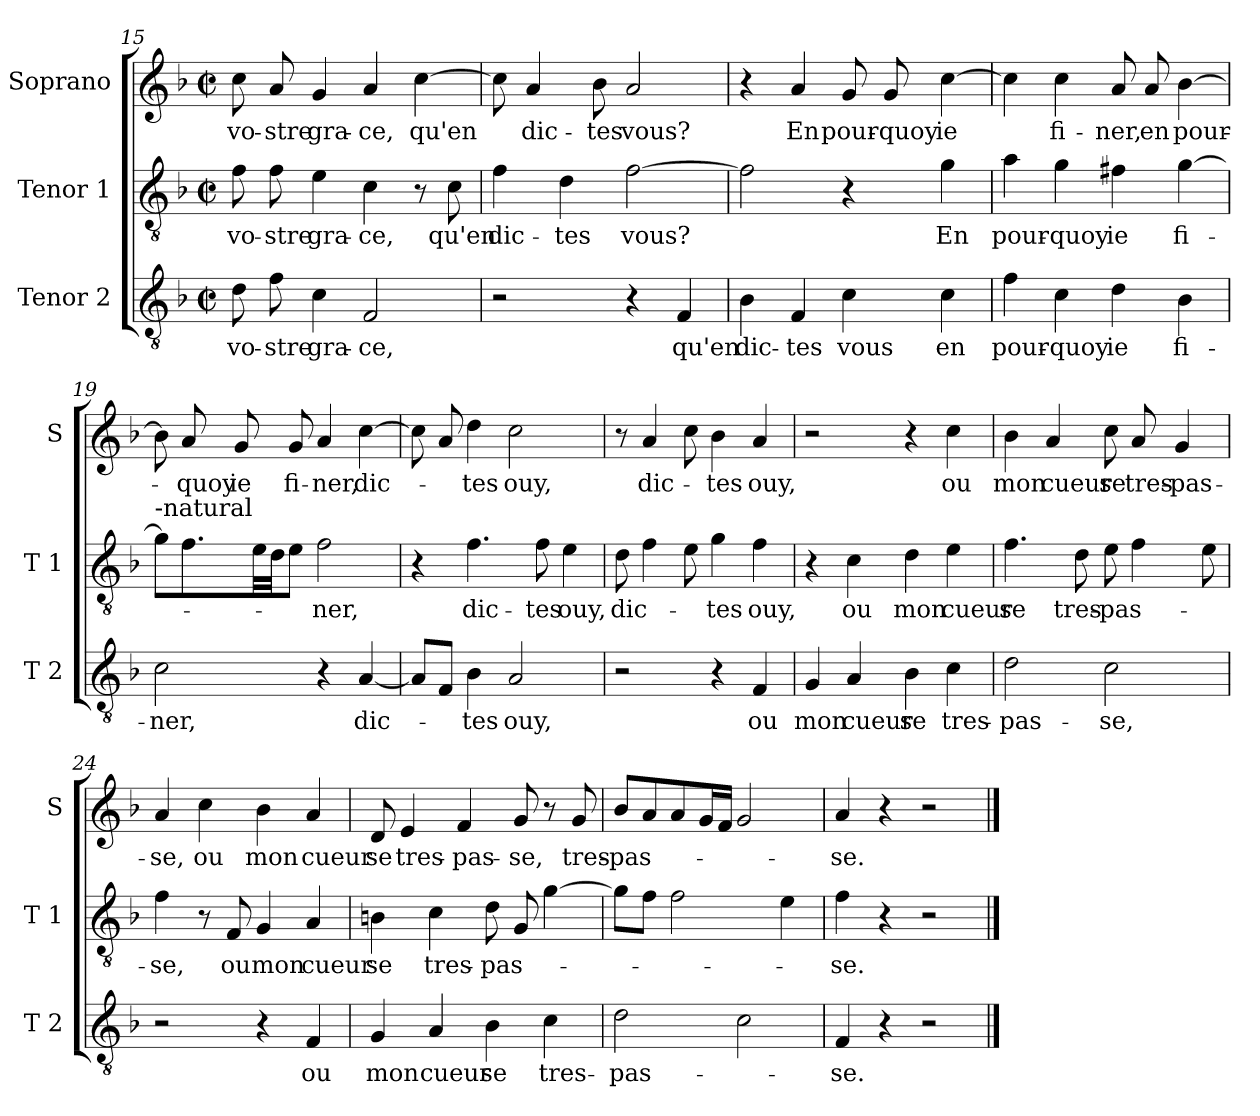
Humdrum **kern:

**kern	**text	**kern	**text	**kern	**text
*part3	*part3	*part2	*part2	*part1	*part1
*staff3	*staff3	*staff2	*staff2	*staff1	*staff1
*I"Tenor 2	*	*I"Tenor 1	*	*I"Soprano	*
*I'T 2	*	*I'T 1	*	*I'S	*
*clefGv2	*	*clefGv2	*	*clefG2	*
*k[b-]	*	*k[b-]	*	*k[b-]	*
*F:	*	*F:	*	*F:	*
*M2/2	*	*M2/2	*	*M2/2	*
*met(c|)	*	*met(c|)	*	*met(c|)	*
=15	=15	=15	=15	=15	=15
!	!LO:LY:b	!	!LO:LY:b	!	!LO:LY:b
8d\	vo-	8f\	vo-	8cc\	vo-
!	!LO:LY:b	!	!LO:LY:b	!	!LO:LY:b
8f\	-stre	8f\	-stre	8a/	-stre
!	!LO:LY:b	!	!LO:LY:b	!	!LO:LY:b
4c\	gra-	4e\	gra-	4g/	gra-
!	!LO:LY:b	!	!LO:LY:b	!	!LO:LY:b
2F/	-ce,	4c\	-ce,	4a/	-ce,
!	!	!	!	!	!LO:LY:b
.	.	8r	.	[4cc\	qu'en
!	!	!	!LO:LY:b	!	!
.	.	8c\	qu'en	.	.
!!LO:LB:g=z
=16	=16	=16	=16	=16	=16
!	!	!	!LO:LY:b	!	!
2r	.	4f\	dic-	8cc\]	.
!	!	!	!	!	!LO:LY:b
.	.	.	.	4a/	dic-
!	!	!	!LO:LY:b	!	!
.	.	4d\	-tes	.	.
!	!	!	!	!	!LO:LY:b
.	.	.	.	8b-\	-tes
!	!	!	!LO:LY:b	!	!LO:LY:b
4r	.	[2f\	vous?	2a/	vous?
!	!LO:LY:b	!	!	!	!
4F/	qu'en	.	.	.	.
=17	=17	=17	=17	=17	=17
!	!LO:LY:b	!	!	!	!
4B-\	dic-	2f\]	.	4r	.
!	!LO:LY:b	!	!	!	!LO:LY:b
4F/	-tes	.	.	4a/	En
!	!LO:LY:b	!	!	!	!LO:LY:b
4c\	vous	4r	.	8g/	pour-
!	!	!	!	!	!LO:LY:b
.	.	.	.	8g/	-quoy
!	!LO:LY:b	!	!LO:LY:b	!	!LO:LY:b
4c\	en	4g\	En	[4cc\	ie
=18	=18	=18	=18	=18	=18
!	!LO:LY:b	!	!LO:LY:b	!	!
4f\	pour-	4a\	pour-	4cc\]	.
!	!LO:LY:b	!	!LO:LY:b	!	!LO:LY:b
4c\	-quoy	4g\	-quoy	4cc\	fi-
!	!LO:LY:b	!	!LO:LY:b	!	!LO:LY:b
4d\	ie	4f#X\	ie	8a/	-ner,
!	!	!	!	!	!LO:LY:b
.	.	.	.	8a/	en
!	!LO:LY:b	!	!LO:LY:b	!	!LO:LY:b
4B-\	fi-	[4g\	fi-	[4b-\	pour-
=19	=19	=19	=19	=19	=19
!	!	!LO:TX:a:t=-natural	!	!	!
!	!LO:LY:b	!	!	!	!
2c\	-ner,	8g\L]	.	8b-\]	.
!	!	!	!	!	!LO:LY:b
.	.	8.f\	.	8a/	-quoy
!	!	!	!	!	!LO:LY:b
.	.	.	.	8g/	ie
.	.	32e\LL	.	.	.
.	.	32d\JJ	.	.	.
!	!	!	!	!	!LO:LY:b
.	.	8e\J	.	8g/	fi-
!	!	!	!LO:LY:b	!	!LO:LY:b
4r	.	2f\	-ner,	4a/	-ner,
!	!LO:LY:b	!	!	!	!LO:LY:b
[4A/	dic-	.	.	[4cc\	dic-
!!LO:LB:g=z
=20	=20	=20	=20	=20	=20
8A/L]	.	4r	.	8cc\]	.
8F/J	.	.	.	8a/	.
!	!LO:LY:b	!	!LO:LY:b	!	!LO:LY:b
4B-\	-tes	4.f\	dic-	4dd\	-tes
!	!LO:LY:b	!	!	!	!LO:LY:b
2A/	ouy,	.	.	2cc\	ouy,
!	!	!	!LO:LY:b	!	!
.	.	8f\	-tes	.	.
!	!	!	!LO:LY:b	!	!
.	.	4e\	ouy,	.	.
=21	=21	=21	=21	=21	=21
!	!	!	!LO:LY:b	!	!
2r	.	8d\	dic-	8r	.
!	!	!	!	!	!LO:LY:b
.	.	4f\	.	4a/	dic-
.	.	8e\	.	8cc\	.
!	!	!	!LO:LY:b	!	!LO:LY:b
4r	.	4g\	-tes	4b-\	-tes
!	!LO:LY:b	!	!LO:LY:b	!	!LO:LY:b
4F/	ou	4f\	ouy,	4a/	ouy,
=22	=22	=22	=22	=22	=22
!	!LO:LY:b	!	!	!	!
4G/	mon	4r	.	2r	.
!	!LO:LY:b	!	!LO:LY:b	!	!
4A/	cueur	4c\	ou	.	.
!	!LO:LY:b	!	!LO:LY:b	!	!
4B-\	se	4d\	mon	4r	.
!	!LO:LY:b	!	!LO:LY:b	!	!LO:LY:b
4c\	tres-	4e\	cueur	4cc\	ou
=23	=23	=23	=23	=23	=23
!	!LO:LY:b	!	!LO:LY:b	!	!LO:LY:b
2d\	-pas-	4.f\	se	4b-\	mon
!	!	!	!	!	!LO:LY:b
.	.	.	.	4a/	cueur
!	!	!	!LO:LY:b	!	!
.	.	8d\	tres-	.	.
!	!LO:LY:b	!	!LO:LY:b	!	!LO:LY:b
2c\	-se,	8e\	-pas-	8cc\	se
!	!	!	!	!	!LO:LY:b
.	.	4f\	.	8a/	tres-
!	!	!	!	!	!LO:LY:b
.	.	.	.	4g/	-pas-
.	.	8e\	.	.	.
!!LO:LB:g=z
=24	=24	=24	=24	=24	=24
!	!	!	!LO:LY:b	!	!LO:LY:b
2r	.	4f\	-se,	4a/	-se,
!	!	!	!	!	!LO:LY:b
.	.	8r	.	4cc\	ou
!	!	!	!LO:LY:b	!	!
.	.	8F/	ou	.	.
!	!	!	!LO:LY:b	!	!LO:LY:b
4r	.	4G/	mon	4b-\	mon
!	!LO:LY:b	!	!LO:LY:b	!	!LO:LY:b
4F/	ou	4A/	cueur	4a/	cueur
=25	=25	=25	=25	=25	=25
!	!LO:LY:b	!	!LO:LY:b	!	!LO:LY:b
4G/	mon	4Bn\	se	8d/	se
!	!	!	!	!	!LO:LY:b
.	.	.	.	4e/	tres-
!	!LO:LY:b	!	!LO:LY:b	!	!
4A/	cueur	4c\	tres-	.	.
!	!	!	!	!	!LO:LY:b
.	.	.	.	4f/	-pas-
!	!LO:LY:b	!	!LO:LY:b	!	!
4B-\	se	8d\	-pas-	.	.
!	!	!	!	!	!LO:LY:b
.	.	8G/	.	8g/	-se,
!	!LO:LY:b	!	!	!	!
4c\	tres-	[4g\	.	8r	.
!	!	!	!	!	!LO:LY:b
.	.	.	.	8g/	tres-
=26	=26	=26	=26	=26	=26
!	!LO:LY:b	!	!	!	!LO:LY:b
2d\	-pas-	8g\L]	.	8b-/L	-pas-
.	.	8f\J	.	8a/	.
.	.	2f\	.	8a/	.
.	.	.	.	16g/L	.
.	.	.	.	16f/JJ	.
2c\	.	.	.	2g/	.
.	.	4e\	.	.	.
=27	=27	=27	=27	=27	=27
!	!LO:LY:b	!	!LO:LY:b	!	!LO:LY:b
4F/	-se.	4f\	-se.	4a/	-se.
4r	.	4r	.	4r	.
2r	.	2r	.	2r	.
==	==	==	==	==	==
*-	*-	*-	*-	*-	*-
